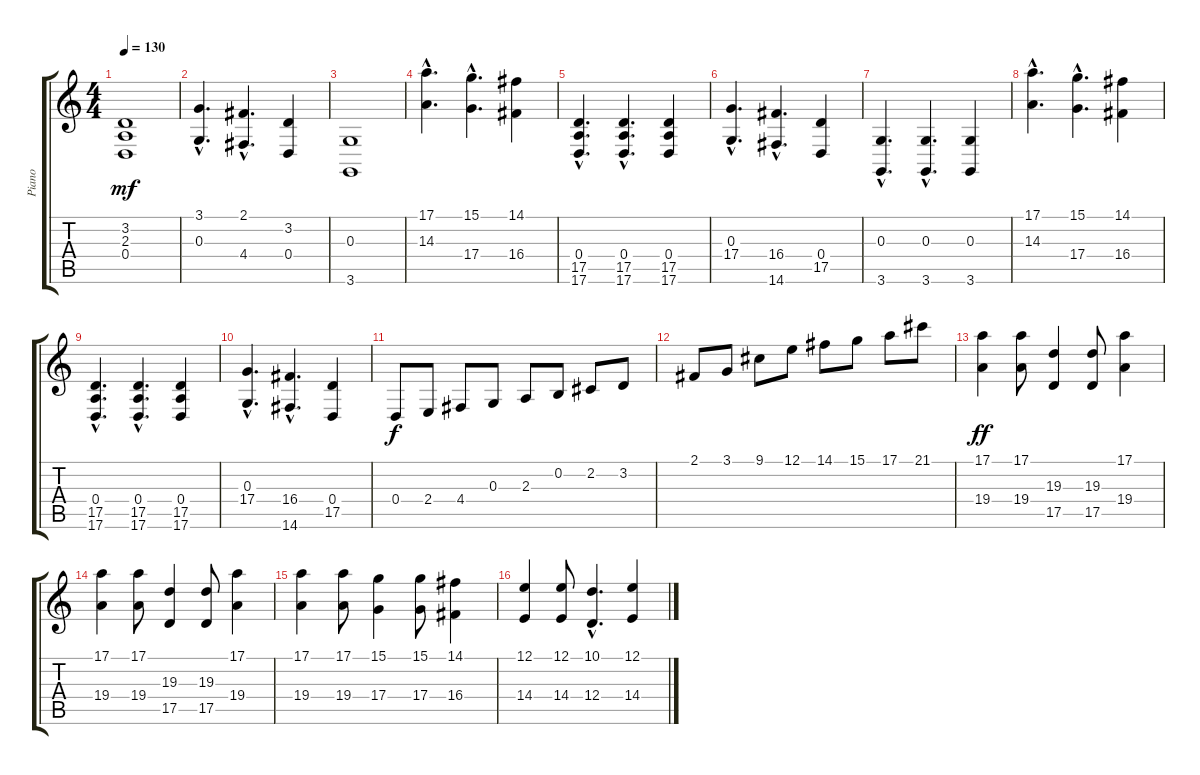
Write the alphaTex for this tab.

\track ("Piano " "Piano ") {instrument brightacousticpiano}
\staff {score tabs}
\tuning (E4 B3 G3 D3 A2 E2) {hide}
\ts (4 4)
\tempo 130
\clef g2
\ks c
(3.2 2.3 0.4).1{dy mf} |
(3.1{hac} 0.3{hac}).4{d} (2.1{hac} 4.4{hac}).4{d} (3.2 0.4).4 |
(0.3 3.6).1 |
(17.1{hac} 14.3{hac}).4{d} (15.1{hac} 17.4{hac}).4{d} (14.1 16.4).4 |
(0.4{hac} 17.5{hac} 17.6{hac}).4{d} (0.4{hac} 17.5{hac} 17.6{hac}).4{d} (0.4 17.5 17.6).4 |
(0.3{hac} 17.4{hac}).4{d} (16.4{hac} 14.6{hac}).4{d} (0.4 17.5).4 |
(0.3{hac} 3.6{hac}).4{d} (0.3{hac} 3.6{hac}).4{d} (0.3 3.6).4 |
(17.1{hac} 14.3{hac}).4{d} (15.1{hac} 17.4{hac}).4{d} (14.1 16.4).4 |
(0.4{hac} 17.5{hac} 17.6{hac}).4{d} (0.4{hac} 17.5{hac} 17.6{hac}).4{d} (0.4 17.5 17.6).4 |
(0.3{hac} 17.4{hac}).4{d} (16.4{hac} 14.6{hac}).4{d} (0.4 17.5).4 |
0.4.8{dy f} 2.4.8 4.4.8 0.3.8 2.3.8 0.2.8 2.2.8 3.2.8 |
2.1.8 3.1.8 9.1.8 12.1.8 14.1.8 15.1.8 17.1.8 21.1.8 |
(17.1 19.4).4{dy ff} (17.1 19.4).8 (19.3 17.5).4 (19.3 17.5).8 (17.1 19.4).4 |
(17.1 19.4).4 (17.1 19.4).8 (19.3 17.5).4 (19.3 17.5).8 (17.1 19.4).4 |
(17.1 19.4).4 (17.1 19.4).8 (15.1 17.4).4 (15.1 17.4).8 (14.1 16.4).4 |
(12.1 14.4).4 (12.1 14.4).8 (10.1{hac} 12.4{hac}).4{d} (12.1 14.4).4
